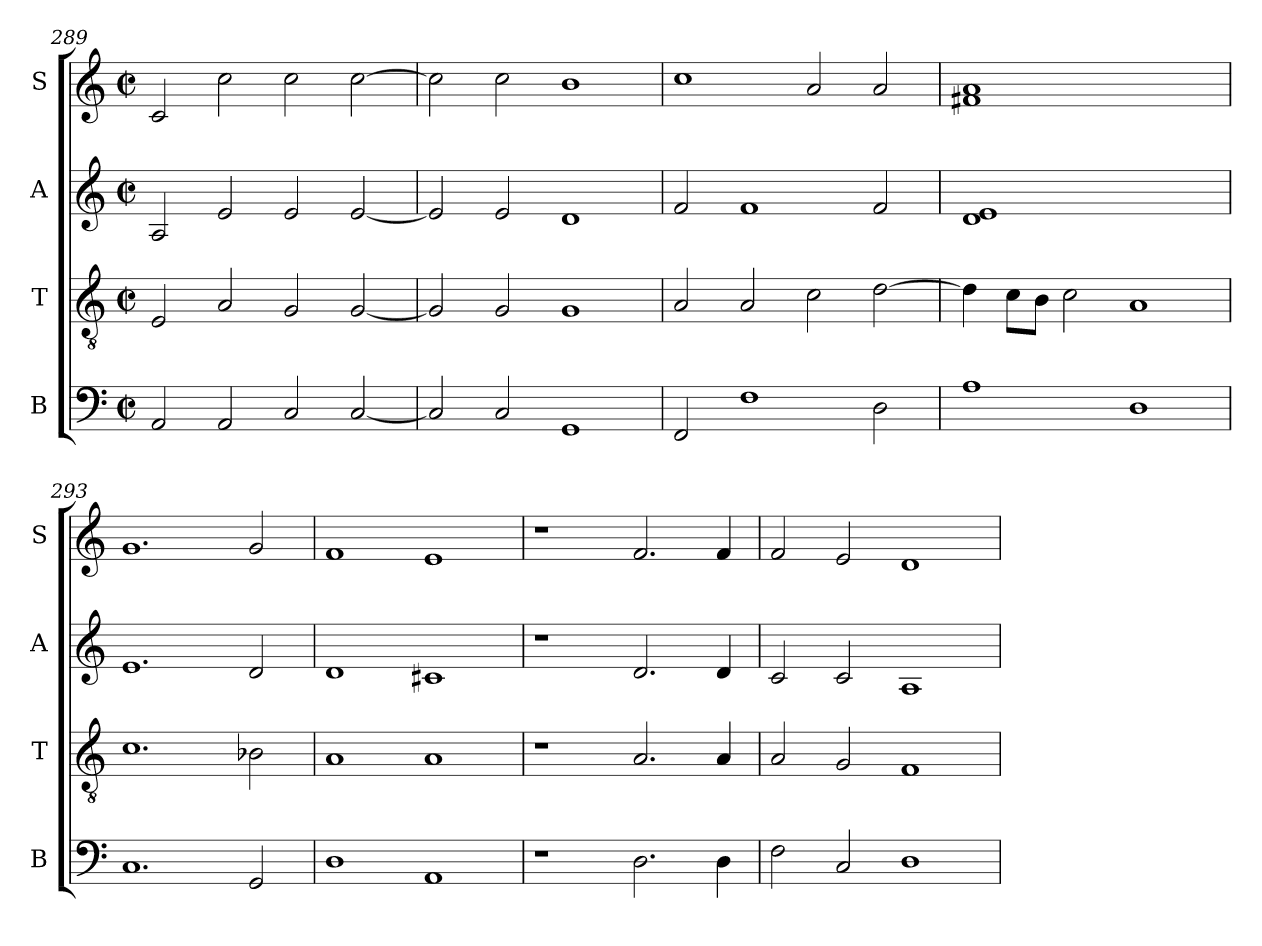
**kern	**kern	**kern	**kern
*part4	*part3	*part2	*part1
*staff4	*staff3	*staff2	*staff1
*I"B	*I"T	*I"A	*I"S
*I'B	*I'T	*I'A	*I'S
*clefF4	*clefGv2	*clefG2	*clefG2
*k[]	*k[]	*k[]	*k[]
*C:	*C:	*C:	*C:
*M2/2	*M2/2	*M2/2	*M2/2
*met(c|)	*met(c|)	*met(c|)	*met(c|)
=289	=289	=289	=289
2AA/	2E/	2A/	2c/
2AA/	2A/	2e/	2cc\
2C/	2G/	2e/	2cc\
[<2C/	[<2G/	[<2e/	[>2cc\
=290	=290	=290	=290
2C/]	2G/]	2e/]	2cc\]
2C/	2G/	2e/	2cc\
1GG	1G	1d	1b
=291	=291	=291	=291
2FF/	2A/	2f/	1cc
1F	2A/	1f	.
.	2c\	.	2a/
2D\	[>2d\	2f/	2a/
=292	=292	=292	=292
1A	4d\]	1d 1e	1f#X 1a
.	8c\L	.	.
.	8B\J	.	.
.	2c\	.	.
1D	1A	1ryy	1ryy
=293	=293	=293	=293
1.C	1.c	1.e	1.g
2GG/	2B-X\	2d/	2g/
!!LO:LB:g=z
=294	=294	=294	=294
1D	1A	1d	1f
1AA	1A	1c#X	1e
=295	=295	=295	=295
1r	1r	1r	1r
2.D\	2.A/	2.d/	2.f/
4D\	4A/	4d/	4f/
=296	=296	=296	=296
2F\	2A/	2c/	2f/
2C/	2G/	2c/	2e/
1D	1F	1A	1d
=	=	=	=
*-	*-	*-	*-
